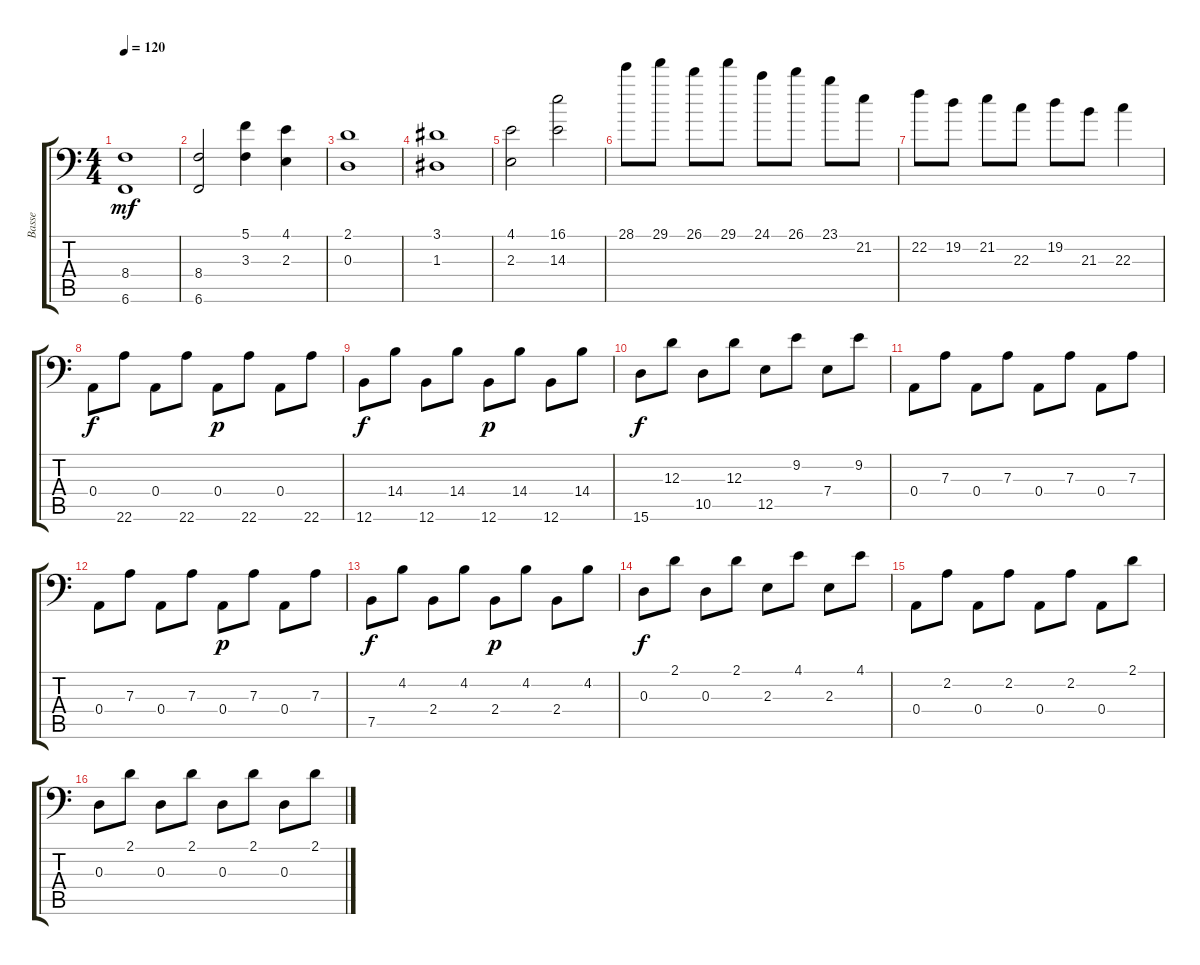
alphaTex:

\track ("Basse" "Basse") {instrument electricbassfinger}
\staff {score tabs}
\tuning (C3 G2 D2 A1 E1 B0) {hide}
\ts (4 4)
\tempo 120
\clef f4
\ks c
(8.4 6.6).1{dy mf} |
(8.4 6.6).2 (5.1 3.3).4 (4.1 2.3).4 |
(2.1 0.3).1 |
(3.1 1.3).1 |
(4.1 2.3).2 (16.1 14.3).2 |
28.1.8 29.1.8 26.1.8 29.1.8 24.1.8 26.1.8 23.1.8 21.2.8 |
22.2.8 19.2.8 21.2.8 22.3.8 19.2.8 21.3.8 22.3.4 |
0.4.8{dy f} 22.6.8 0.4.8 22.6.8 0.4.8{dy p} 22.6.8 0.4.8 22.6.8 |
12.6.8{dy f} 14.4.8 12.6.8 14.4.8 12.6.8{dy p} 14.4.8 12.6.8 14.4.8 |
15.6.8{dy f} 12.3.8 10.5.8 12.3.8 12.5.8 9.2.8 7.4.8 9.2.8 |
0.4.8 7.3.8 0.4.8 7.3.8 0.4.8 7.3.8 0.4.8 7.3.8 |
0.4.8 7.3.8 0.4.8 7.3.8 0.4.8{dy p} 7.3.8 0.4.8 7.3.8 |
7.5.8{dy f} 4.2.8 2.4.8 4.2.8 2.4.8{dy p} 4.2.8 2.4.8 4.2.8 |
0.3.8{dy f} 2.1.8 0.3.8 2.1.8 2.3.8 4.1.8 2.3.8 4.1.8 |
0.4.8 2.2.8 0.4.8 2.2.8 0.4.8 2.2.8 0.4.8 2.1.8 |
0.3.8 2.1.8 0.3.8 2.1.8 0.3.8 2.1.8 0.3.8 2.1.8
